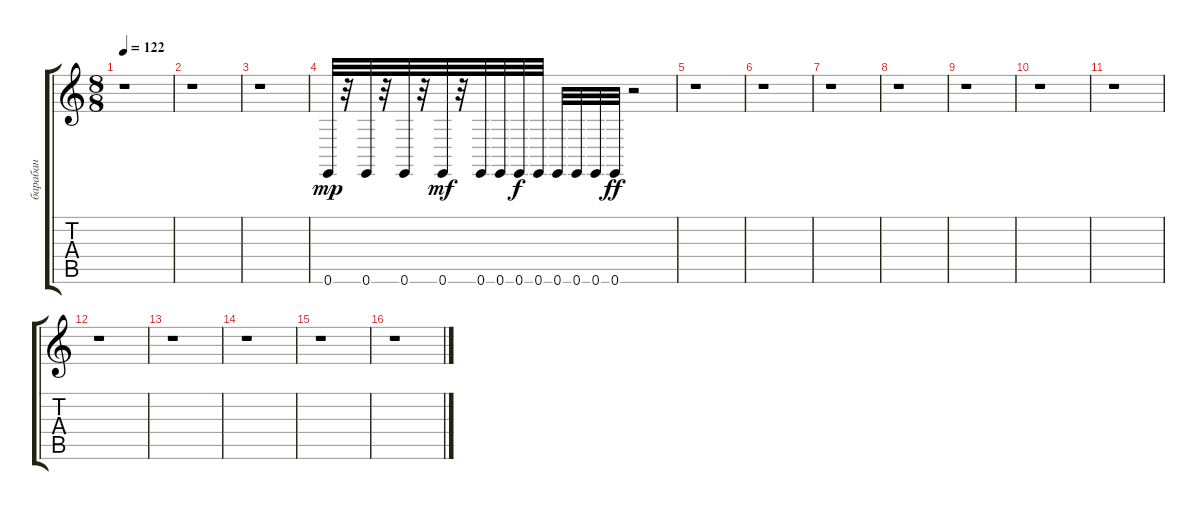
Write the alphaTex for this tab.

\track ("барабан" "барабан") {instrument acousticgrandpiano}
\staff {score tabs}
\tuning (E4 B3 G3 D3 A2 E2) {hide}
\ts (8 8)
\tempo 122
\clef g2
\ks c
r.1{dy mp} |
r.1 |
r.1 |
0.6.32 r.32 0.6.32 r.32 0.6.32 r.32 0.6.32{dy mf} r.32 0.6.32 0.6.32 0.6.32{dy f} 0.6.32 0.6.32 0.6.32 0.6.32 0.6.32{dy ff} r.2 |
r.1 |
r.1 |
r.1 |
r.1 |
r.1 |
r.1 |
r.1 |
r.1 |
r.1 |
r.1 |
r.1 |
r.1
